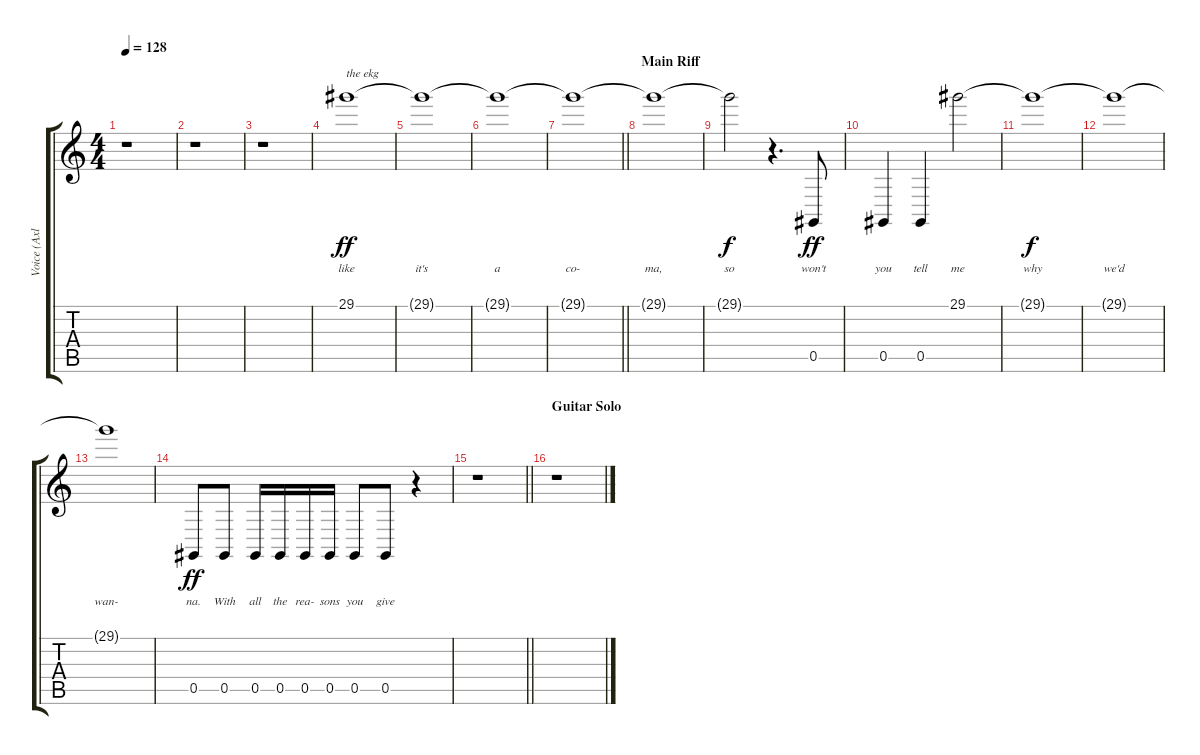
\track ("Voice (Axl)" "Voice (Axl") {instrument lead2sawtooth}
\staff {score tabs}
\tuning (Eb4 Bb3 Gb3 Db3 Ab2 Eb2) {hide}
\ts (4 4)
\tempo 128
\clef g2
\ks c
r.1{dy ff} |
r.1 |
r.1 |
29.1.1{txt "the ekg" lyrics (0 "") lyrics (1 "like") lyrics (2 "") lyrics (3 "") lyrics (4 "")} |
29.1{t}.1{lyrics (0 "") lyrics (1 "it's") lyrics (2 "") lyrics (3 "") lyrics (4 "")} |
29.1{t}.1{lyrics (0 "") lyrics (1 "a") lyrics (2 "") lyrics (3 "") lyrics (4 "")} |
\barLineRight lightlight
29.1{t}.1{lyrics (0 "") lyrics (1 "co-") lyrics (2 "") lyrics (3 "") lyrics (4 "")} |
\section ("" "Main Riff")
29.1{t}.1{lyrics (0 "") lyrics (1 "ma,") lyrics (2 "") lyrics (3 "") lyrics (4 "")} |
29.1{t}.2{lyrics (0 "") lyrics (1 "so") lyrics (2 "") lyrics (3 "") lyrics (4 "") dy f} r.4{d} 0.5.8{lyrics (0 "") lyrics (1 "won't") lyrics (2 "") lyrics (3 "") lyrics (4 "") dy ff} |
0.5.4{lyrics (0 "") lyrics (1 "you") lyrics (2 "") lyrics (3 "") lyrics (4 "")} 0.5.4{lyrics (0 "") lyrics (1 "tell") lyrics (2 "") lyrics (3 "") lyrics (4 "")} 29.1.2{lyrics (0 "") lyrics (1 "me") lyrics (2 "") lyrics (3 "") lyrics (4 "")} |
29.1{t}.1{lyrics (0 "") lyrics (1 "why") lyrics (2 "") lyrics (3 "") lyrics (4 "") dy f} |
29.1{t}.1{lyrics (0 "") lyrics (1 "we'd") lyrics (2 "") lyrics (3 "") lyrics (4 "")} |
29.1{t}.1{lyrics (0 "") lyrics (1 "wan-") lyrics (2 "") lyrics (3 "") lyrics (4 "")} |
0.5.8{lyrics (0 "") lyrics (1 "na.") lyrics (2 "") lyrics (3 "") lyrics (4 "") dy ff} 0.5.8{lyrics (0 "") lyrics (1 "With") lyrics (2 "") lyrics (3 "") lyrics (4 "")} 0.5.16{lyrics (0 "") lyrics (1 "all") lyrics (2 "") lyrics (3 "") lyrics (4 "")} 0.5.16{lyrics (0 "") lyrics (1 "the") lyrics (2 "") lyrics (3 "") lyrics (4 "")} 0.5.16{lyrics (0 "") lyrics (1 "rea-") lyrics (2 "") lyrics (3 "") lyrics (4 "")} 0.5.16{lyrics (0 "") lyrics (1 "sons") lyrics (2 "") lyrics (3 "") lyrics (4 "")} 0.5.8{lyrics (0 "") lyrics (1 "you") lyrics (2 "") lyrics (3 "") lyrics (4 "")} 0.5.8{lyrics (0 "") lyrics (1 "give") lyrics (2 "") lyrics (3 "") lyrics (4 "")} r.4 |
\barLineRight lightlight
r.1 |
\section ("" "Guitar Solo")
r.1
